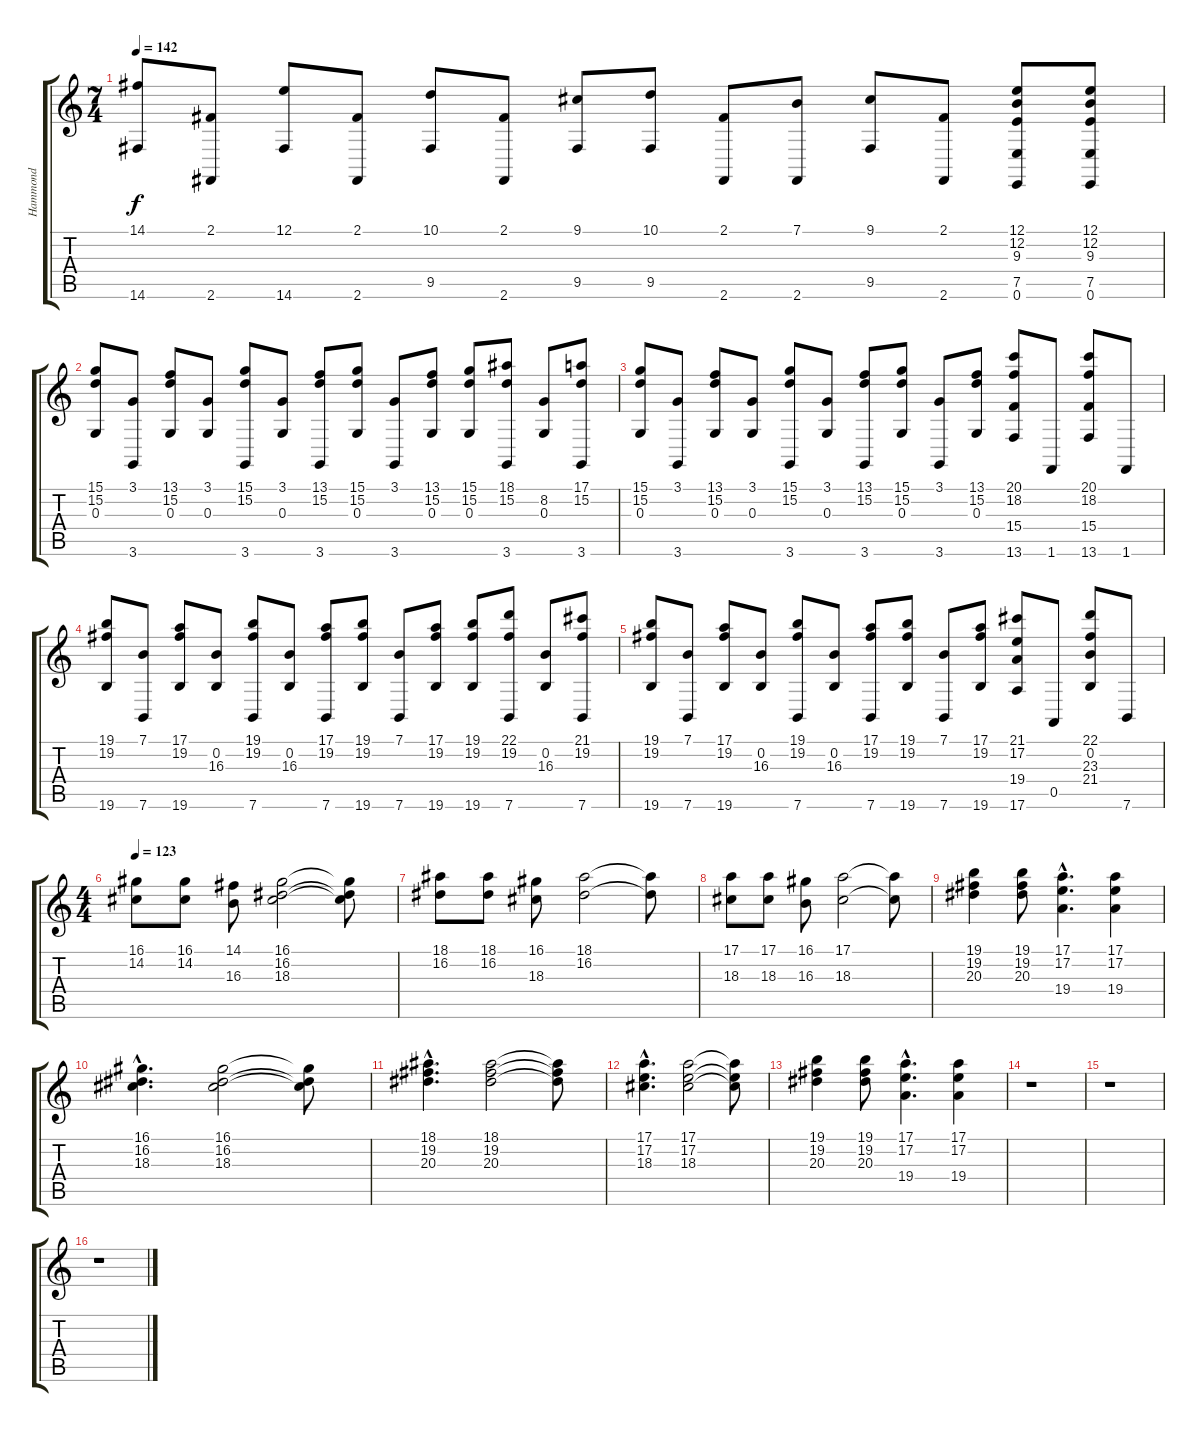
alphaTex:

\track ("Hammond" "Hammond") {instrument percussiveorgan}
\staff {score tabs}
\tuning (E4 B3 G3 D3 A2 E2) {hide}
\ts (7 4)
\tempo 142
\clef g2
\ks c
(14.1 14.6).8{dy f} (2.1 2.6).8 (12.1 14.6).8 (2.1 2.6).8 (10.1 9.5).8 (2.1 2.6).8 (9.1 9.5).8 (10.1 9.5).8 (2.1 2.6).8 (7.1 2.6).8 (9.1 9.5).8 (2.1 2.6).8 (12.1 12.2 9.3 7.5 0.6).8 (12.1 12.2 9.3 7.5 0.6).8 |
(15.1 15.2 0.3).8 (3.1 3.6).8 (13.1 15.2 0.3).8 (3.1 0.3).8 (15.1 15.2 3.6).8 (3.1 0.3).8 (13.1 15.2 3.6).8 (15.1 15.2 0.3).8 (3.1 3.6).8 (13.1 15.2 0.3).8 (15.1 15.2 0.3).8 (18.1 15.2 3.6).8 (8.2 0.3).8 (17.1 15.2 3.6).8 |
(15.1 15.2 0.3).8 (3.1 3.6).8 (13.1 15.2 0.3).8 (3.1 0.3).8 (15.1 15.2 3.6).8 (3.1 0.3).8 (13.1 15.2 3.6).8 (15.1 15.2 0.3).8 (3.1 3.6).8 (13.1 15.2 0.3).8 (20.1 18.2 15.4 13.6).8 1.6.8 (20.1 18.2 15.4 13.6).8 1.6.8 |
(19.1 19.2 19.6).8 (7.1 7.6).8 (17.1 19.2 19.6).8 (0.2 16.3).8 (19.1 19.2 7.6).8 (0.2 16.3).8 (17.1 19.2 7.6).8 (19.1 19.2 19.6).8 (7.1 7.6).8 (17.1 19.2 19.6).8 (19.1 19.2 19.6).8 (22.1 19.2 7.6).8 (0.2 16.3).8 (21.1 19.2 7.6).8 |
(19.1 19.2 19.6).8 (7.1 7.6).8 (17.1 19.2 19.6).8 (0.2 16.3).8 (19.1 19.2 7.6).8 (0.2 16.3).8 (17.1 19.2 7.6).8 (19.1 19.2 19.6).8 (7.1 7.6).8 (17.1 19.2 19.6).8 (21.1 17.2 19.4 17.6).8 0.5.8 (22.1 0.2 23.3 21.4).8 7.6.8 |
\ts (4 4)
\tempo 123
(16.1 14.2).8 (16.1 14.2).8 (14.1 16.3).8 (16.1 16.2 18.3).2 (16.1{t} 16.2{t} 18.3{t}).8 |
(18.1 16.2).8 (18.1 16.2).8 (16.1 18.3).8 (18.1 16.2).2 (18.1{t} 16.2{t}).8 |
(17.1 18.3).8 (17.1 18.3).8 (16.1 16.3).8 (17.1 18.3).2 (17.1{t} 18.3{t}).8 |
(19.1 19.2 20.3).4 (19.1 19.2 20.3).8 (17.1{hac} 17.2{hac} 19.4{hac}).4{d} (17.1 17.2 19.4).4 |
(16.1{hac} 16.2{hac} 18.3{hac}).4{d} (16.1 16.2 18.3).2 (16.1{t} 16.2{t} 18.3{t}).8 |
(18.1{hac} 19.2{hac} 20.3{hac}).4{d} (18.1 19.2 20.3).2 (18.1{t} 19.2{t} 20.3{t}).8 |
(17.1{hac} 17.2{hac} 18.3{hac}).4{d} (17.1 17.2 18.3).2 (17.1{t} 17.2{t} 18.3{t}).8 |
(19.1 19.2 20.3).4 (19.1 19.2 20.3).8 (17.1{hac} 17.2{hac} 19.4{hac}).4{d} (17.1 17.2 19.4).4 |
r.1 |
r.1 |
r.1
